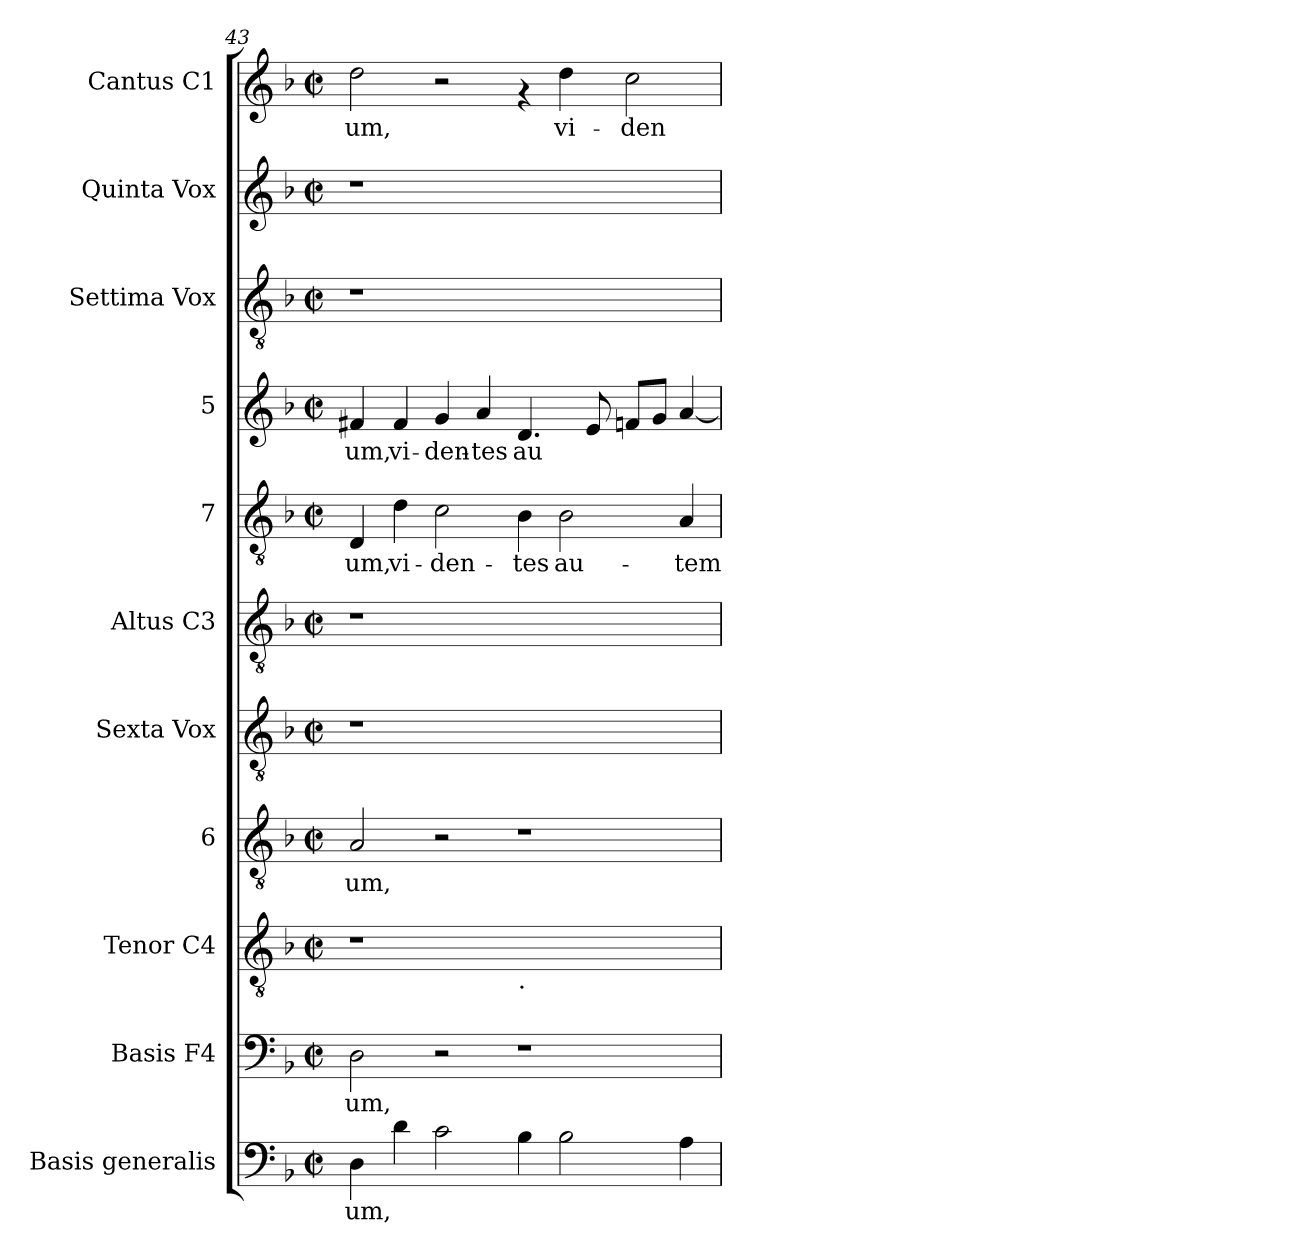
**kern	**text	**kern	**text	**kern	**kern	**text	**kern	**kern	**kern	**text	**kern	**text	**kern	**kern	**kern	**text
*part11	*part11	*part10	*part10	*part9	*part8	*part8	*part7	*part6	*part5	*part5	*part4	*part4	*part3	*part2	*part1	*part1
*staff11	*staff11	*staff10	*staff10	*staff9	*staff8	*staff8	*staff7	*staff6	*staff5	*staff5	*staff4	*staff4	*staff3	*staff2	*staff1	*staff1
*I"Basis  generalis	*	*I"Basis  F4	*	*I"Tenor  C4	*I"6	*	*I"Sexta  Vox	*I"Altus  C3	*I"7	*	*I"5	*	*I"Settima  Vox	*I"Quinta  Vox	*I"Cantus  C1	*
*	*	*I'B	*	*I'T	*	*	*	*I'A	*	*	*	*	*	*	*I'C	*
!!LO:PB:g=z
*clefF4	*	*clefF4	*	*clefGv2	*clefGv2	*	*clefGv2	*clefGv2	*clefGv2	*	*clefG2	*	*clefGv2	*clefG2	*clefG2	*
*k[b-]	*	*k[b-]	*	*k[b-]	*k[b-]	*	*k[b-]	*k[b-]	*k[b-]	*	*k[b-]	*	*k[b-]	*k[b-]	*k[b-]	*
*F:	*	*F:	*	*F:	*F:	*	*F:	*F:	*F:	*	*F:	*	*F:	*F:	*F:	*
*M2/2	*	*M2/2	*	*M2/2	*M2/2	*	*M2/2	*M2/2	*M2/2	*	*M2/2	*	*M2/2	*M2/2	*M2/2	*
*met(c|)	*	*met(c|)	*	*met(c|)	*met(c|)	*	*met(c|)	*met(c|)	*met(c|)	*	*met(c|)	*	*met(c|)	*met(c|)	*met(c|)	*
=43	=43	=43	=43	=43	=43	=43	=43	=43	=43	=43	=43	=43	=43	=43	=43	=43
!	!LO:LY:a:cj	!	!LO:LY:b:cj	!	!	!LO:LY:b:cj	!	!	!	!LO:LY:b:cj	!	!LO:LY:b:cj	!	!	!	!LO:LY:b:cj
4D\	-um,	2D\	-um,	1r	2A/	-um,	1r	1r	4D/	-um,	4f#X/	-um,	1r	1r	2dd\	-um,
!	!LO:LY:a:cj	!	!	!	!	!	!	!	!	!LO:LY:b:cj	!	!LO:LY:b:cj	!	!	!	!
4d\	.	.	.	.	.	.	.	.	4d\	vi-	4f#/	vi-	.	.	.	.
!	!LO:LY:a:cj	!	!	!	!	!	!	!	!	!LO:LY:b:cj	!	!LO:LY:b:cj	!	!	!	!
2c\	.	2r	.	.	2r	.	.	.	2c\	-den-	4g/	-den-	.	.	2r	.
!	!	!	!	!	!	!	!	!	!	!	!	!LO:LY:b:cj	!	!	!	!
.	.	.	.	.	.	.	.	.	.	.	4a/	-tes	.	.	.	.
!	!	!	!	!LO:TX:b:t=.	!	!	!	!	!	!	!	!	!	!	!	!
!	!LO:LY:a:cj	!	!	!	!	!	!	!	!	!LO:LY:b:cj	!	!LO:LY:b:cj	!	!	!	!
4B-\	.	1r	.	1ryy	1r	.	1ryy	1ryy	4B-\	-tes	4.d/	au-	1ryy	1ryy	4rf	.
!	!LO:LY:a:cj	!	!	!	!	!	!	!	!	!LO:LY:b:cj	!	!	!	!	!	!LO:LY:b:cj
2B-\	.	.	.	.	.	.	.	.	2B-\	au-	.	.	.	.	4dd\	vi-
!	!	!	!	!	!	!	!	!	!	!	!	!LO:LY:b:cj	!	!	!	!
.	.	.	.	.	.	.	.	.	.	.	8e/	--	.	.	.	.
!	!	!	!	!	!	!	!	!	!	!	!	!LO:LY:b:cj	!	!	!	!LO:LY:b:cj
.	.	.	.	.	.	.	.	.	.	.	8fn/L	--	.	.	2cc\	-den-
!	!	!	!	!	!	!	!	!	!	!	!	!LO:LY:b:cj	!	!	!	!
.	.	.	.	.	.	.	.	.	.	.	8g/J	--	.	.	.	.
!	!LO:LY:a:cj	!	!	!	!	!	!	!	!	!LO:LY:b:cj	!	!LO:LY:b:cj	!	!	!	!
4A\	.	.	.	.	.	.	.	.	4A/	-tem	[<4a/	--	.	.	.	.
=	=	=	=	=	=	=	=	=	=	=	=	=	=	=	=	=
*-	*-	*-	*-	*-	*-	*-	*-	*-	*-	*-	*-	*-	*-	*-	*-	*-
